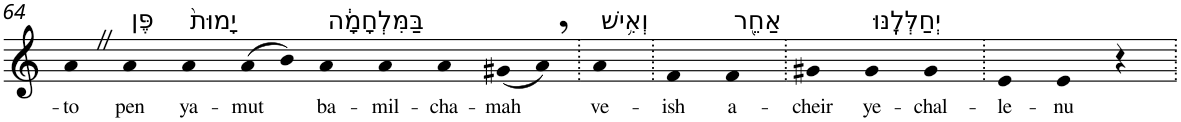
**kern	**text
*part1	*part1
*staff1	*staff1
*I"Piano	*
*I'Pno	*
!!LO:PB:g=z
*clefG2	*
*k[]	*
=64	=64
!	!LO:LY:b
4aZ	-to
!LO:TX:a:t=פֶּן	!
!	!LO:LY:b
4a	pen
!LO:TX:a:t=יָמוּת֙	!
!	!LO:LY:b
4a	ya-
!	!LO:LY:b
(8a	-mut
8b)	.
!LO:TX:a:t=בַּמִּלְחָמָ֔ה	!
!	!LO:LY:b
4a	ba-
!	!LO:LY:b
4a	-mil-
!	!LO:LY:b
4a	-cha-
!	!LO:LY:b
(8g#X	-mah
8a,)	.
=65.	=65.
!LO:TX:a:t=וְאִ֥ישׁ	!
!	!LO:LY:b
4a	ve-
=66.	=66.
!	!LO:LY:b
4f	-ish
!LO:TX:a:t=אַחֵ֖ר	!
!	!LO:LY:b
4f	a-
=67.	=67.
!	!LO:LY:b
4g#X	-cheir
!LO:TX:a:t=יְחַלְּלֶֽנּוּ	!
!	!LO:LY:b
4g#	ye-
!	!LO:LY:b
4g#	-chal-
=68.	=68.
!	!LO:LY:b
4e	-le-
!	!LO:LY:b
4e	-nu
4r	.
=.	=.
*-	*-
